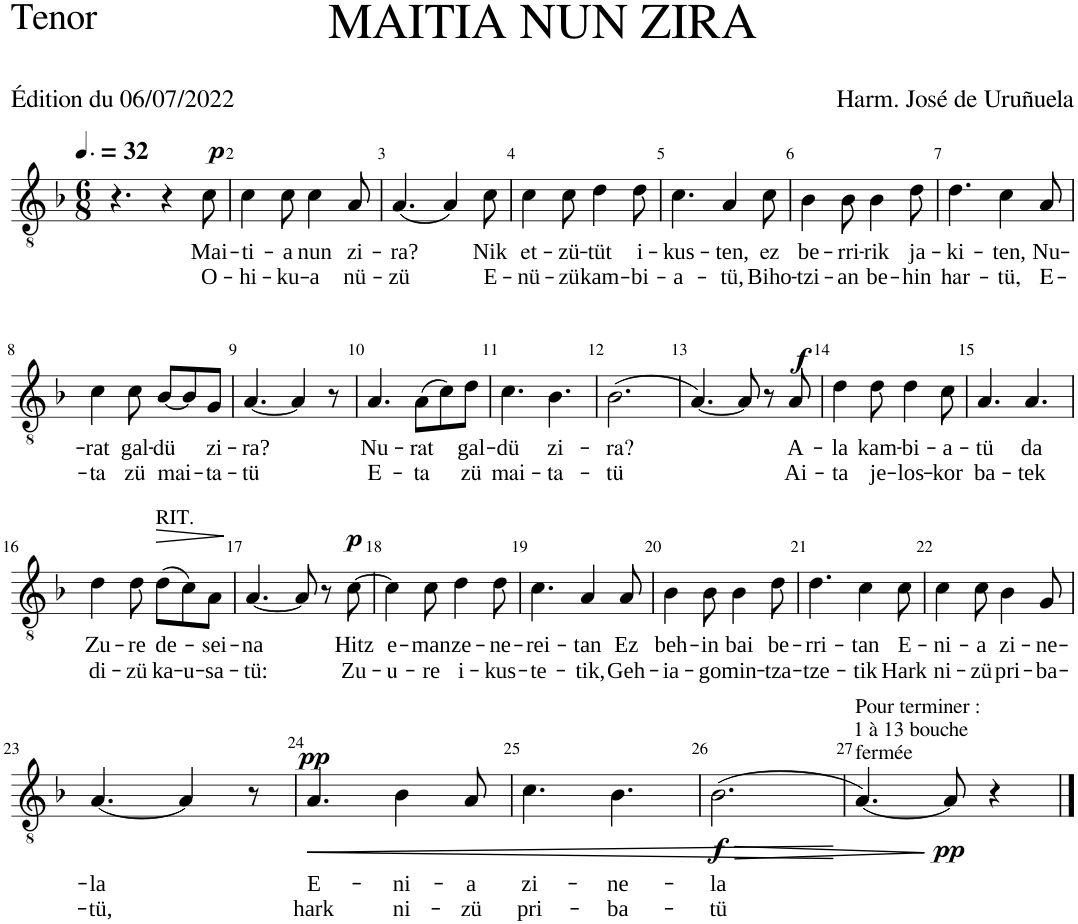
**kern	**text	**text	**dynam
*part1	*part1	*part1	*part1
*staff1	*staff1	*staff1	*staff1
*I"Tenor	*	*	*
*I'T.	*	*	*
*clefGv2	*	*	*
*k[b-]	*	*	*
*M6/8	*	*	*
*MM48	*	*	*
=1	=1	=1	=1
4.r	.	.	.
4r	.	.	.
!	!LO:LY:b	!LO:LY:b	!LO:DY:a
8c\	Mai-	O-	p
=2	=2	=2	=2
!	!LO:LY:b	!LO:LY:b	!
4c\	-ti-	-hi-	.
!	!LO:LY:b	!LO:LY:b	!
8c\	-a	-ku-	.
!	!LO:LY:b	!LO:LY:b	!
4c\	nun	-a	.
!	!LO:LY:b	!LO:LY:b	!
8A/	z i	nü-	.
=3	=3	=3	=3
!	!LO:LY:b	!LO:LY:b	!
[4.A/	-ra?	-zü	.
4A/]	.	.	.
!	!LO:LY:b	!LO:LY:b	!
8c\	Nik	E-	.
=4	=4	=4	=4
!	!LO:LY:b	!LO:LY:b	!
4c\	e t	-nü-	.
!	!LO:LY:b	!LO:LY:b	!
8c\	-zü-	-z ü	.
!	!LO:LY:b	!LO:LY:b	!
4d\	-tüt	kam-	.
!	!LO:LY:b	!LO:LY:b	!
8d\	i-	-bi-	.
=5	=5	=5	=5
!	!LO:LY:b	!LO:LY:b	!
4.c\	-kus-	-a-	.
!	!LO:LY:b	!LO:LY:b	!
4A/	-ten,	-tü,	.
!	!LO:LY:b	!LO:LY:b	!
8c\	ez	Biho-	.
=6	=6	=6	=6
!	!LO:LY:b	!LO:LY:b	!
4B-\	be-	-tzi-	.
!	!LO:LY:b	!LO:LY:b	!
8B-\	-r ri	-an	.
!	!LO:LY:b	!LO:LY:b	!
4B-\	-rik	be-	.
!	!LO:LY:b	!LO:LY:b	!
8d\	ja-	-hin	.
=7	=7	=7	=7
!	!LO:LY:b	!LO:LY:b	!
4.d\	-ki-	har-	.
!	!LO:LY:b	!LO:LY:b	!
4c\	-ten,	-tü,	.
!	!LO:LY:b	!LO:LY:b	!
8A/	Nu-	E-	.
!!LO:LB:g=z
=8	=8	=8	=8
!	!LO:LY:b	!LO:LY:b	!
4c\	-rat	-ta	.
!	!LO:LY:b	!LO:LY:b	!
8c\	gal-	zü	.
!	!LO:LY:b	!LO:LY:b	!
[8B-/L	-dü	mai-	.
8B-/]	.	.	.
!	!LO:LY:b	!LO:LY:b	!
8G/J	z i	-ta-	.
=9	=9	=9	=9
!	!LO:LY:b	!LO:LY:b	!
[4.A/	-ra?	-tü	.
4A/]	.	.	.
8r	.	.	.
=10	=10	=10	=10
!	!LO:LY:b	!LO:LY:b	!
4.A/	Nu-	E-	.
!	!LO:LY:b	!LO:LY:b	!
(8A\L	-rat	-ta	.
8c\)	.	.	.
!	!LO:LY:b	!LO:LY:b	!
8d\J	gal-	zü	.
=11	=11	=11	=11
!	!LO:LY:b	!LO:LY:b	!
4.c\	-dü	mai-	.
!	!LO:LY:b	!LO:LY:b	!
4.B-\	zi-	-ta-	.
=12	=12	=12	=12
!	!LO:LY:b	!LO:LY:b	!
(2.B-\	-ra?	-tü	.
=13	=13	=13	=13
[4.A/)	.	.	.
8A/]	.	.	.
8r	.	.	.
!	!LO:LY:b	!LO:LY:b	!LO:DY:a
8A/	A-	Ai-	f
=14	=14	=14	=14
!	!LO:LY:b	!LO:LY:b	!
4d\	-la	-ta	.
!	!LO:LY:b	!LO:LY:b	!
8d\	kam-	je-	.
!	!LO:LY:b	!LO:LY:b	!
4d\	-bi-	-los-	.
!	!LO:LY:b	!LO:LY:b	!
8c\	-a-	-kor	.
=15	=15	=15	=15
!	!LO:LY:b	!LO:LY:b	!
4.A/	-tü	ba-	.
!	!LO:LY:b	!LO:LY:b	!
4.A/	da	-tek	.
!!LO:LB:g=z
=16	=16	=16	=16
!	!LO:LY:b	!LO:LY:b	!
4d\	Z u	di-	.
!	!LO:LY:b	!LO:LY:b	!
8d\	-re	-z ü	.
!LO:TX:a:t=RIT.	!	!	!
!	!LO:LY:b	!LO:LY:b	!LO:HP:b
(8d\L	de-	ka-	>
!	!	!LO:LY:b	!
8c\)	.	-u-	.
!	!LO:LY:b	!LO:LY:b	!
8A\J	-s ei	-sa-	.
.	.	.	]
=17	=17	=17	=17
!	!LO:LY:b	!LO:LY:b	!
[4.A/	-na	-tü:	.
8A/]	.	.	.
8r	.	.	.
!	!LO:LY:b	!LO:LY:b	!LO:DY:a
[8c\	Hi tz	Zu-	p
=18	=18	=18	=18
!	!LO:LY:b	!LO:LY:b	!
4c\]	e-	-u-	.
!	!LO:LY:b	!LO:LY:b	!
8c\	-man	-re	.
!	!LO:LY:b	!LO:LY:b	!
4d\	ze-	i-	.
!	!LO:LY:b	!LO:LY:b	!
8d\	-ne-	-kus-	.
=19	=19	=19	=19
!	!LO:LY:b	!LO:LY:b	!
4.c\	-rei-	-te-	.
!	!LO:LY:b	!LO:LY:b	!
4A/	-tan	-tik,	.
!	!LO:LY:b	!LO:LY:b	!
8A/	Ez	Geh-	.
=20	=20	=20	=20
!	!LO:LY:b	!LO:LY:b	!
4B-\	beh-	-ia-	.
!	!LO:LY:b	!LO:LY:b	!
8B-\	-in	-go	.
!	!LO:LY:b	!LO:LY:b	!
4B-\	bai	min-	.
!	!LO:LY:b	!LO:LY:b	!
8d\	be-	-tza-	.
=21	=21	=21	=21
!	!LO:LY:b	!LO:LY:b	!
4.d\	-rri-	-tze-	.
!	!LO:LY:b	!LO:LY:b	!
4c\	-tan	-tik	.
!	!LO:LY:b	!LO:LY:b	!
8c\	E-	Hark	.
=22	=22	=22	=22
!	!LO:LY:b	!LO:LY:b	!
4c\	-ni-	ni-	.
!	!LO:LY:b	!LO:LY:b	!
8c\	-a	-zü	.
!	!LO:LY:b	!LO:LY:b	!
4B-\	zi-	pri-	.
!	!LO:LY:b	!LO:LY:b	!
8G/	-ne-	-ba-	.
!!LO:LB:g=z
=23	=23	=23	=23
!	!LO:LY:b	!LO:LY:b	!
[4.A/	-la	-tü,	.
4A/]	.	.	.
8r	.	.	.
=24	=24	=24	=24
!	!LO:LY:b	!LO:LY:b	!LO:HP:b
!	!	!	!LO:DY:n=1:a
4.A/	E-	hark	< pp
!	!LO:LY:b	!LO:LY:b	!
4B-\	-ni-	ni-	.
!	!LO:LY:b	!LO:LY:b	!
8A/	-a	-z ü	.
=25	=25	=25	=25
!	!LO:LY:b	!LO:LY:b	!
4.c\	zi-	pri-	.
!	!LO:LY:b	!LO:LY:b	!
4.B-\	-ne-	-ba-	.
=26	=26	=26	=26
!	!LO:LY:b	!LO:LY:b	!LO:HP:b
!	!	!	!LO:DY:n=1:b
(2.B-\	-la	-tü	> f
.	.	.	[
=27	=27	=27	=27
!LO:TX:a:t=Pour terminer &colon;	!	!	!
!LO:TX:a:t=1 à 13 bouche	!	!	!
!LO:TX:a:t=fermée	!	!	!
[4.A/)	.	.	.
!	!	!	!LO:DY:n=1:b
8A/]	.	.	] pp
4r	.	.	.
==	==	==	==
*-	*-	*-	*-
